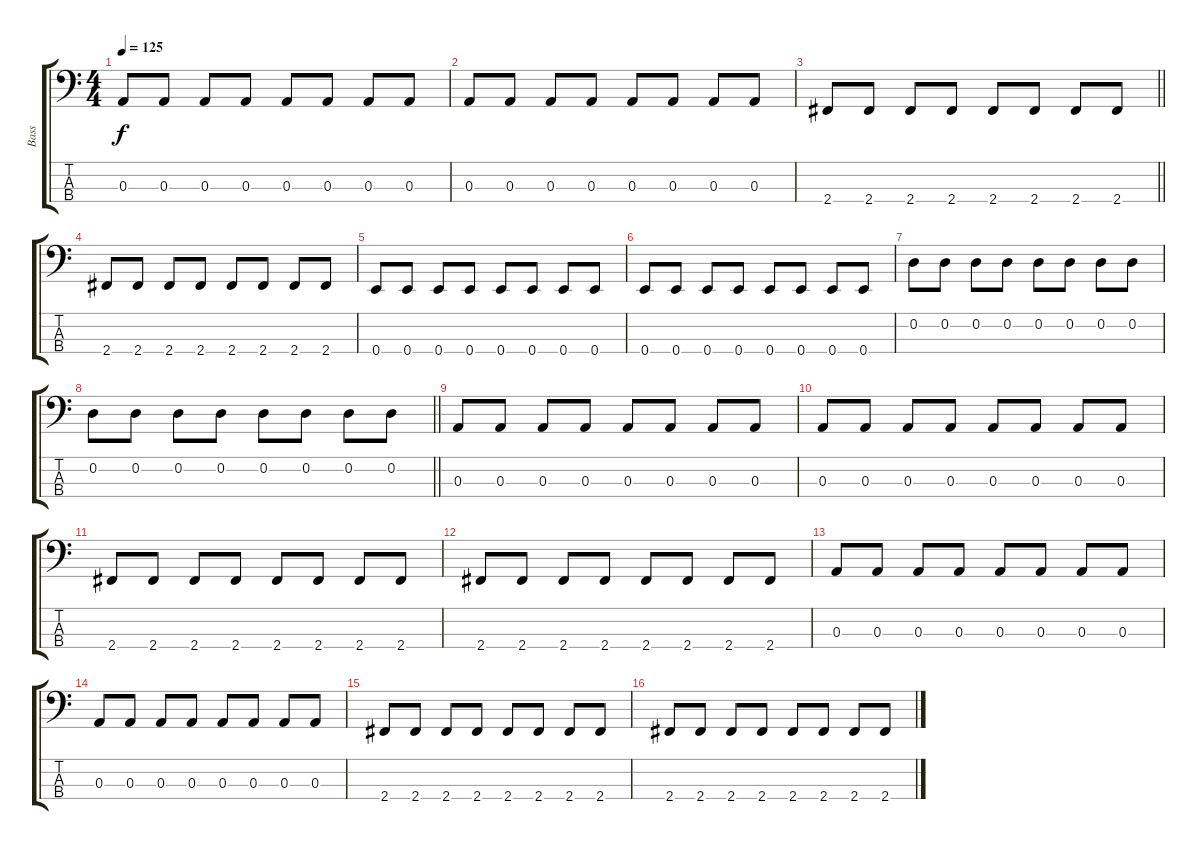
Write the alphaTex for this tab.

\track ("Bass" "Bass") {instrument electricbassfinger}
\staff {score tabs}
\tuning (G2 D2 A1 E1) {hide}
\ts (4 4)
\tempo 125
\clef f4
\ks c
0.3.8{dy f} 0.3.8 0.3.8 0.3.8 0.3.8 0.3.8 0.3.8 0.3.8 |
0.3.8 0.3.8 0.3.8 0.3.8 0.3.8 0.3.8 0.3.8 0.3.8 |
\barLineRight lightlight
2.4.8 2.4.8 2.4.8 2.4.8 2.4.8 2.4.8 2.4.8 2.4.8 |
2.4.8 2.4.8 2.4.8 2.4.8 2.4.8 2.4.8 2.4.8 2.4.8 |
0.4.8 0.4.8 0.4.8 0.4.8 0.4.8 0.4.8 0.4.8 0.4.8 |
0.4.8 0.4.8 0.4.8 0.4.8 0.4.8 0.4.8 0.4.8 0.4.8 |
0.2.8 0.2.8 0.2.8 0.2.8 0.2.8 0.2.8 0.2.8 0.2.8 |
\barLineRight lightlight
0.2.8 0.2.8 0.2.8 0.2.8 0.2.8 0.2.8 0.2.8 0.2.8 |
0.3.8 0.3.8 0.3.8 0.3.8 0.3.8 0.3.8 0.3.8 0.3.8 |
0.3.8 0.3.8 0.3.8 0.3.8 0.3.8 0.3.8 0.3.8 0.3.8 |
2.4.8 2.4.8 2.4.8 2.4.8 2.4.8 2.4.8 2.4.8 2.4.8 |
2.4.8 2.4.8 2.4.8 2.4.8 2.4.8 2.4.8 2.4.8 2.4.8 |
0.3.8 0.3.8 0.3.8 0.3.8 0.3.8 0.3.8 0.3.8 0.3.8 |
0.3.8 0.3.8 0.3.8 0.3.8 0.3.8 0.3.8 0.3.8 0.3.8 |
2.4.8 2.4.8 2.4.8 2.4.8 2.4.8 2.4.8 2.4.8 2.4.8 |
2.4.8 2.4.8 2.4.8 2.4.8 2.4.8 2.4.8 2.4.8 2.4.8
